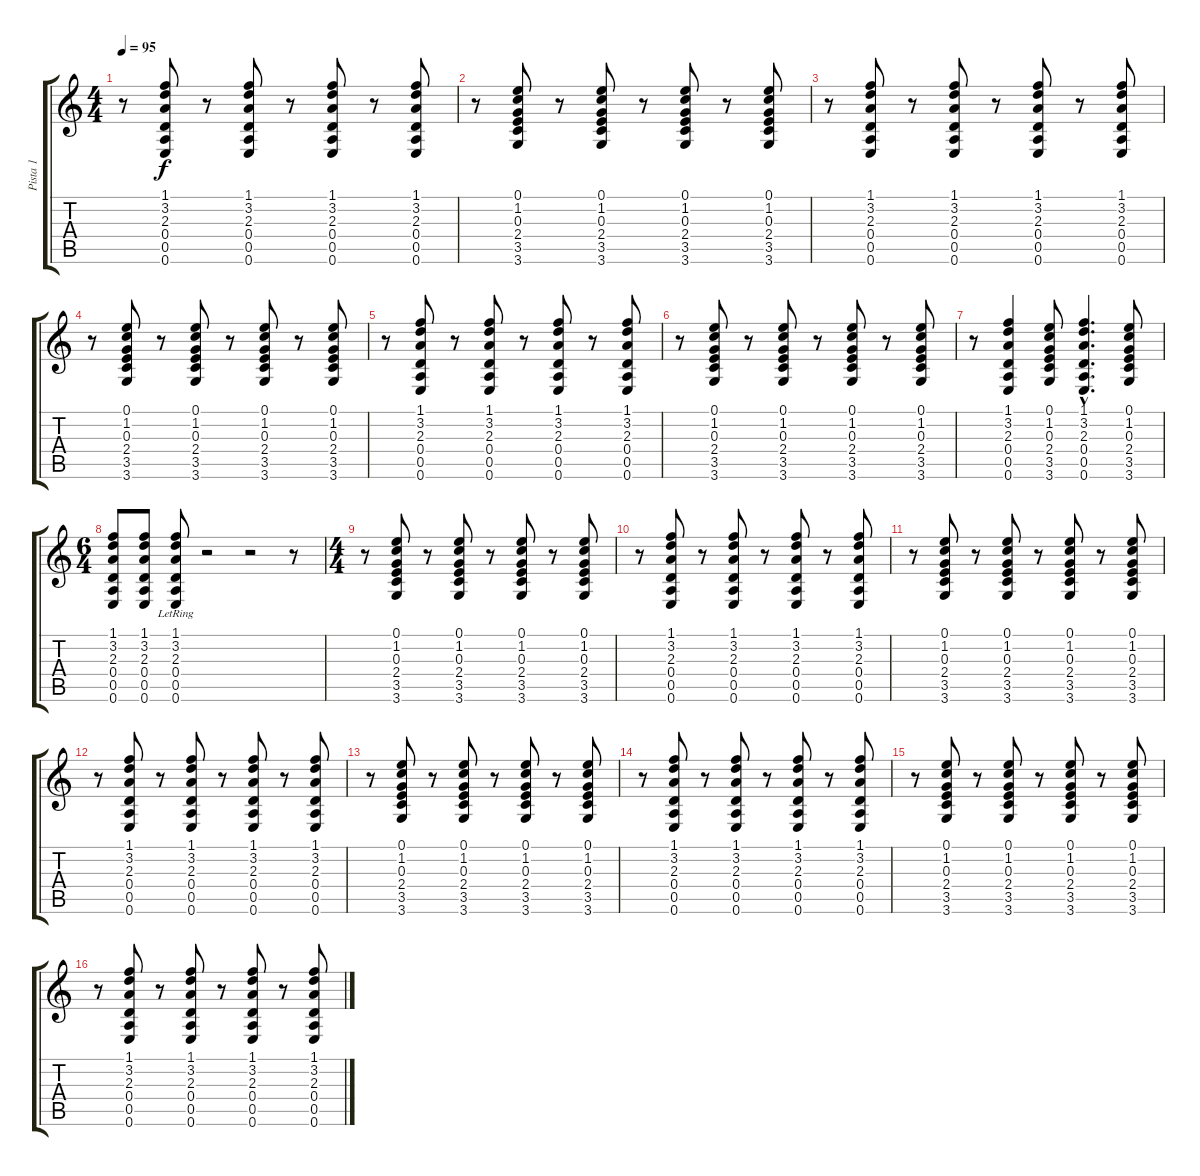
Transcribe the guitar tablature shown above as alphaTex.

\track ("Pista 1" "Pista 1") {instrument electricguitarjazz}
\staff {score tabs}
\tuning (E4 B3 G3 D3 A2 E2) {hide}
\ts (4 4)
\tempo 95
\clef g2
\ks c
r.8{dy f} (1.1 3.2 2.3 0.4 0.5 0.6).8 r.8 (1.1 3.2 2.3 0.4 0.5 0.6).8 r.8 (1.1 3.2 2.3 0.4 0.5 0.6).8 r.8 (1.1 3.2 2.3 0.4 0.5 0.6).8 |
r.8 (0.1 1.2 0.3 2.4 3.5 3.6).8 r.8 (0.1 1.2 0.3 2.4 3.5 3.6).8 r.8 (0.1 1.2 0.3 2.4 3.5 3.6).8 r.8 (0.1 1.2 0.3 2.4 3.5 3.6).8 |
r.8 (1.1 3.2 2.3 0.4 0.5 0.6).8 r.8 (1.1 3.2 2.3 0.4 0.5 0.6).8 r.8 (1.1 3.2 2.3 0.4 0.5 0.6).8 r.8 (1.1 3.2 2.3 0.4 0.5 0.6).8 |
r.8 (0.1 1.2 0.3 2.4 3.5 3.6).8 r.8 (0.1 1.2 0.3 2.4 3.5 3.6).8 r.8 (0.1 1.2 0.3 2.4 3.5 3.6).8 r.8 (0.1 1.2 0.3 2.4 3.5 3.6).8 |
r.8 (1.1 3.2 2.3 0.4 0.5 0.6).8 r.8 (1.1 3.2 2.3 0.4 0.5 0.6).8 r.8 (1.1 3.2 2.3 0.4 0.5 0.6).8 r.8 (1.1 3.2 2.3 0.4 0.5 0.6).8 |
r.8 (0.1 1.2 0.3 2.4 3.5 3.6).8 r.8 (0.1 1.2 0.3 2.4 3.5 3.6).8 r.8 (0.1 1.2 0.3 2.4 3.5 3.6).8 r.8 (0.1 1.2 0.3 2.4 3.5 3.6).8 |
r.8 (1.1 3.2 2.3 0.4 0.5 0.6).4 (0.1 1.2 0.3 2.4 3.5 3.6).8 (1.1{hac} 3.2{hac} 2.3{hac} 0.4{hac} 0.5{hac} 0.6{hac}).4{d} (0.1 1.2 0.3 2.4 3.5 3.6).8 |
\ts (6 4)
(1.1 3.2 2.3 0.4 0.5 0.6).8 (1.1 3.2 2.3 0.4 0.5 0.6).8 (1.1{lr} 3.2{lr} 2.3{lr} 0.4{lr} 0.5{lr} 0.6{lr}).8 r.2 r.2 r.8 |
\ts (4 4)
r.8 (0.1 1.2 0.3 2.4 3.5 3.6).8 r.8 (0.1 1.2 0.3 2.4 3.5 3.6).8 r.8 (0.1 1.2 0.3 2.4 3.5 3.6).8 r.8 (0.1 1.2 0.3 2.4 3.5 3.6).8 |
r.8 (1.1 3.2 2.3 0.4 0.5 0.6).8 r.8 (1.1 3.2 2.3 0.4 0.5 0.6).8 r.8 (1.1 3.2 2.3 0.4 0.5 0.6).8 r.8 (1.1 3.2 2.3 0.4 0.5 0.6).8 |
r.8 (0.1 1.2 0.3 2.4 3.5 3.6).8 r.8 (0.1 1.2 0.3 2.4 3.5 3.6).8 r.8 (0.1 1.2 0.3 2.4 3.5 3.6).8 r.8 (0.1 1.2 0.3 2.4 3.5 3.6).8 |
r.8 (1.1 3.2 2.3 0.4 0.5 0.6).8 r.8 (1.1 3.2 2.3 0.4 0.5 0.6).8 r.8 (1.1 3.2 2.3 0.4 0.5 0.6).8 r.8 (1.1 3.2 2.3 0.4 0.5 0.6).8 |
r.8 (0.1 1.2 0.3 2.4 3.5 3.6).8 r.8 (0.1 1.2 0.3 2.4 3.5 3.6).8 r.8 (0.1 1.2 0.3 2.4 3.5 3.6).8 r.8 (0.1 1.2 0.3 2.4 3.5 3.6).8 |
r.8 (1.1 3.2 2.3 0.4 0.5 0.6).8 r.8 (1.1 3.2 2.3 0.4 0.5 0.6).8 r.8 (1.1 3.2 2.3 0.4 0.5 0.6).8 r.8 (1.1 3.2 2.3 0.4 0.5 0.6).8 |
r.8 (0.1 1.2 0.3 2.4 3.5 3.6).8 r.8 (0.1 1.2 0.3 2.4 3.5 3.6).8 r.8 (0.1 1.2 0.3 2.4 3.5 3.6).8 r.8 (0.1 1.2 0.3 2.4 3.5 3.6).8 |
r.8 (1.1 3.2 2.3 0.4 0.5 0.6).8 r.8 (1.1 3.2 2.3 0.4 0.5 0.6).8 r.8 (1.1 3.2 2.3 0.4 0.5 0.6).8 r.8 (1.1 3.2 2.3 0.4 0.5 0.6).8
